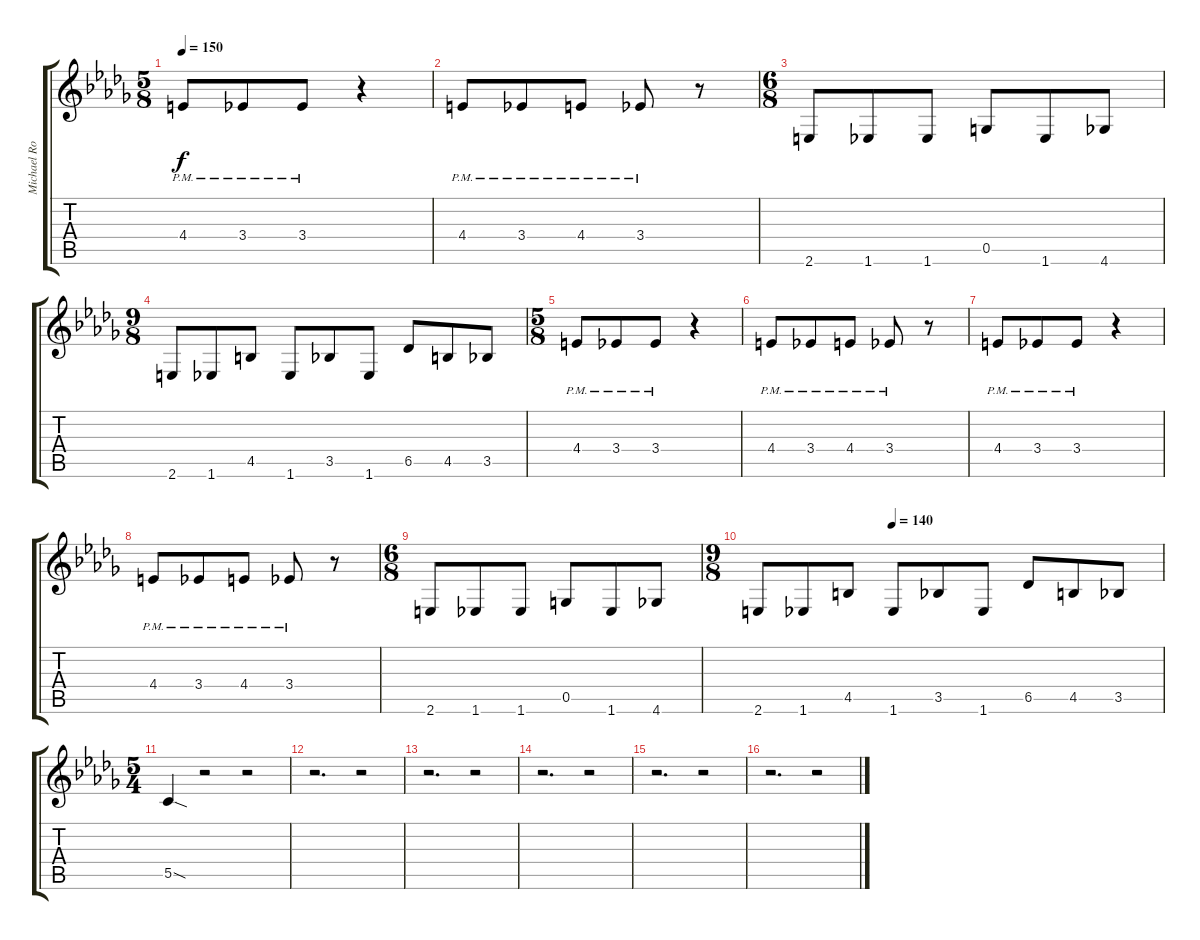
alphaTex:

\track ("Michael Romeo Solo Gtr." "Michael Ro") {instrument distortionguitar}
\staff {score tabs}
\tuning (D4 A3 F3 C3 G2 D2) {hide}
\ts (5 8)
\tempo 150
\clef g2
\ks bbminor
4.4{pm}.8{dy f} 3.4{pm}.8 3.4{pm}.8 r.4 |
4.4{pm}.8 3.4{pm}.8 4.4{pm}.8 3.4{pm}.8 r.8 |
\ts (6 8)
2.6.8 1.6.8 1.6.8 0.5.8 1.6.8 4.6.8 |
\ts (9 8)
2.6.8 1.6.8 4.5.8 1.6.8 3.5.8 1.6.8 6.5.8 4.5.8 3.5.8 |
\ts (5 8)
4.4{pm}.8 3.4{pm}.8 3.4{pm}.8 r.4 |
4.4{pm}.8 3.4{pm}.8 4.4{pm}.8 3.4{pm}.8 r.8 |
4.4{pm}.8 3.4{pm}.8 3.4{pm}.8 r.4 |
4.4{pm}.8 3.4{pm}.8 4.4{pm}.8 3.4{pm}.8 r.8 |
\ts (6 8)
2.6.8 1.6.8 1.6.8 0.5.8 1.6.8 4.6.8 |
\ts (9 8)
\tempo (140 0.3333333333333333)
2.6.8 1.6.8 4.5.8 1.6.8 3.5.8 1.6.8 6.5.8 4.5.8 3.5.8 |
\ts (5 4)
5.5{sod}.4 r.2 r.2 |
r.2{d} r.2 |
r.2{d} r.2 |
r.2{d} r.2 |
r.2{d} r.2 |
r.2{d} r.2
